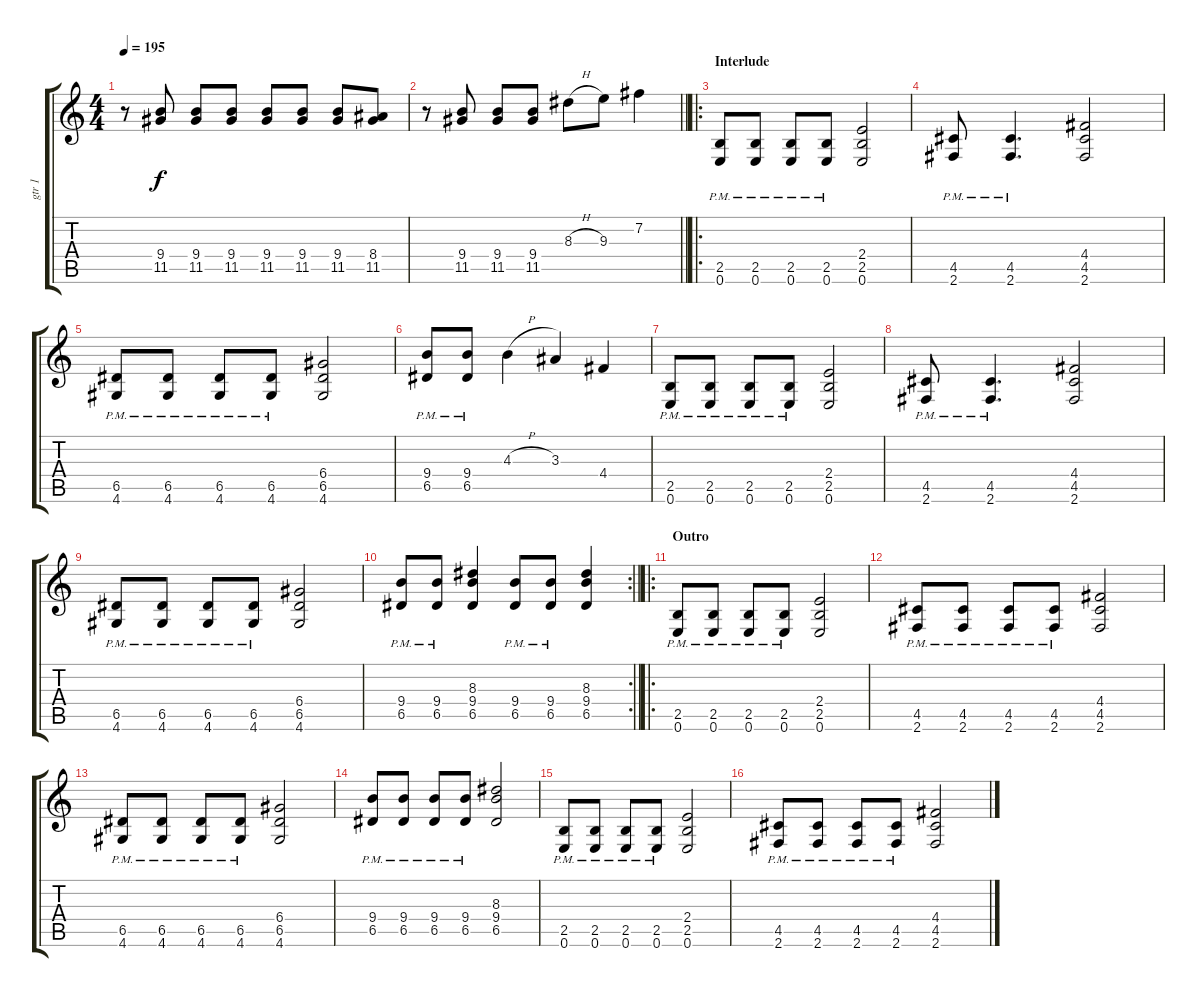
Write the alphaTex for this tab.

\track ("gtr 1" "gtr 1") {instrument distortionguitar}
\staff {score tabs}
\tuning (E4 B3 G3 D3 A2 E2) {hide}
\ts (4 4)
\tempo 195
\clef g2
\ks c
r.8{dy f} (9.4 11.5).8 (9.4 11.5).8 (9.4 11.5).8 (9.4 11.5).8 (9.4 11.5).8 (9.4 11.5).8 (8.4 11.5).8 |
\barLineRight lightlight
r.8 (9.4 11.5).8 (9.4 11.5).8 (9.4 11.5).8 8.3{h}.8 9.3.8 7.2.4 |
\ro
\section ("" "Interlude")
(2.5{pm} 0.6{pm}).8 (2.5{pm} 0.6{pm}).8 (2.5{pm} 0.6{pm}).8 (2.5{pm} 0.6{pm}).8 (2.4 2.5 0.6).2 |
(4.5{pm} 2.6{pm}).8 (4.5{pm} 2.6{pm}).4{d} (4.4 4.5 2.6).2 |
(6.5{pm} 4.6{pm}).8 (6.5{pm} 4.6{pm}).8 (6.5{pm} 4.6{pm}).8 (6.5{pm} 4.6{pm}).8 (6.4 6.5 4.6).2 |
(9.4{pm} 6.5{pm}).8 (9.4{pm} 6.5{pm}).8 4.3{h}.4 3.3.4 4.4.4 |
(2.5{pm} 0.6{pm}).8 (2.5{pm} 0.6{pm}).8 (2.5{pm} 0.6{pm}).8 (2.5{pm} 0.6{pm}).8 (2.4 2.5 0.6).2 |
(4.5{pm} 2.6{pm}).8 (4.5{pm} 2.6{pm}).4{d} (4.4 4.5 2.6).2 |
(6.5{pm} 4.6{pm}).8 (6.5{pm} 4.6{pm}).8 (6.5{pm} 4.6{pm}).8 (6.5{pm} 4.6{pm}).8 (6.4 6.5 4.6).2 |
\rc 2
\barLineRight lightlight
(9.4{pm} 6.5{pm}).8 (9.4{pm} 6.5{pm}).8 (8.3 9.4 6.5).4 (9.4{pm} 6.5{pm}).8 (9.4{pm} 6.5{pm}).8 (8.3 9.4 6.5).4 |
\ro
\section ("" "Outro")
(2.5{pm} 0.6{pm}).8 (2.5{pm} 0.6{pm}).8 (2.5{pm} 0.6{pm}).8 (2.5{pm} 0.6{pm}).8 (2.4 2.5 0.6).2 |
(4.5{pm} 2.6{pm}).8 (4.5{pm} 2.6{pm}).8 (4.5{pm} 2.6{pm}).8 (4.5{pm} 2.6{pm}).8 (4.4 4.5 2.6).2 |
(6.5{pm} 4.6{pm}).8 (6.5{pm} 4.6{pm}).8 (6.5{pm} 4.6{pm}).8 (6.5{pm} 4.6{pm}).8 (6.4 6.5 4.6).2 |
(9.4{pm} 6.5{pm}).8 (9.4{pm} 6.5{pm}).8 (9.4{pm} 6.5{pm}).8 (9.4{pm} 6.5{pm}).8 (8.3 9.4 6.5).2 |
(2.5{pm} 0.6{pm}).8 (2.5{pm} 0.6{pm}).8 (2.5{pm} 0.6{pm}).8 (2.5{pm} 0.6{pm}).8 (2.4 2.5 0.6).2 |
(4.5{pm} 2.6{pm}).8 (4.5{pm} 2.6{pm}).8 (4.5{pm} 2.6{pm}).8 (4.5{pm} 2.6{pm}).8 (4.4 4.5 2.6).2
